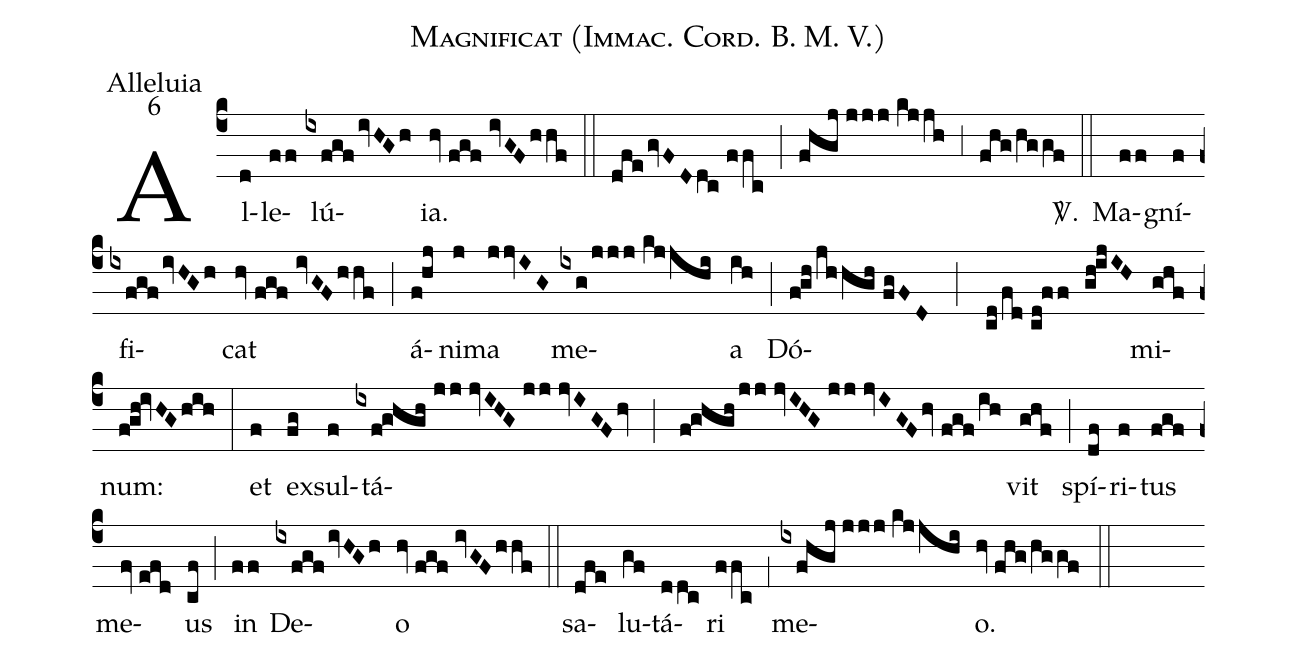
name:Magnificat (Immac. Cord. B. M. V.);
office-part:Alleluia;
mode:6;
%%
(c4) Al(d)le(ff)lú(ixfgf/ivHGh)ia.(hv//fgf//ivGF/hhf) (::) (dfe/gvFDdc//ffc) (;) (fhgj//jjj//kjjh) (;3) (fhg/hggf) <sp>V/</sp>.(::) Ma(ff)gní(f)fi(ixfgf/ivHGh)cat(hv//fgf//ivGF/hhf) (;) á(f!hj)ni(j)ma(jjvIG) me(ixg/jjj//kjjhi)a(ih) (;) Dó(f!gh/jhhgh//fgFD;cd/fd//cd!ff gh!ijIH)mi(ghf)num:(f!gh!ivHG/hih) (:) et(f) ex(fg)sul(f)tá(ixf!ghgh//jj//jvIHG//jj//jvIGF/hv;f!ghgh/jj//jvIHG//jj//jvIGF/hv//fgf/ih)vit(ghf) (;) spí(df)ri(f)tus(fgf) me(fv//efd)us(cf) (;) in(ff) De(ixfgf/ivHGh)o(hv//fgf//ivGF/hhf) (::) sa(dfe)lu(gf)tá(ddc)ri(ffc) (;1) me(ixfhgj//jjj//kjjhi)o.(hv//fhg/hggf) (::)
